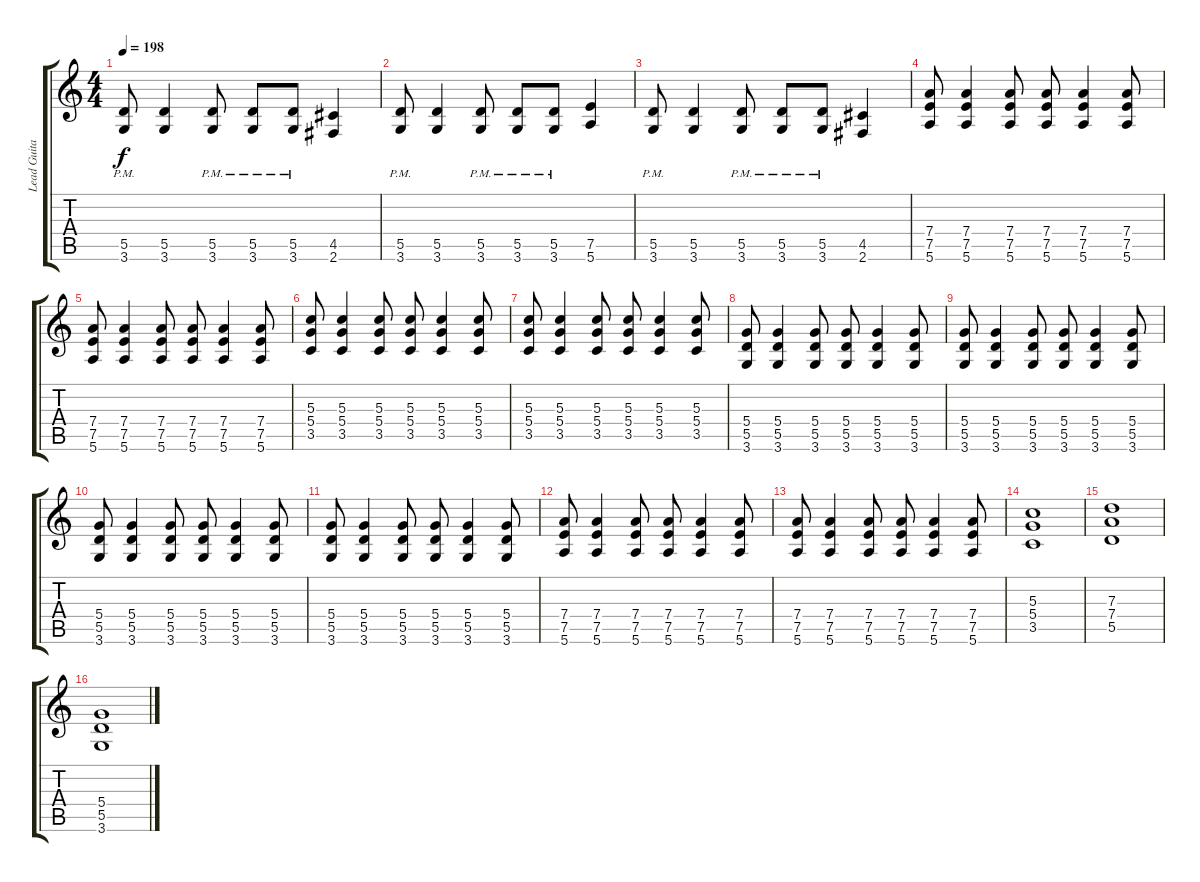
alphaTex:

\track ("Lead Guitar" "Lead Guita") {instrument overdrivenguitar}
\staff {score tabs}
\tuning (E4 B3 G3 D3 A2 E2) {hide}
\ts (4 4)
\tempo 198
\clef g2
\ks c
(5.5{pm} 3.6{pm}).8{dy f} (5.5 3.6).4 (5.5{pm} 3.6{pm}).8 (5.5{pm} 3.6{pm}).8 (5.5{pm} 3.6{pm}).8 (4.5 2.6).4 |
(5.5{pm} 3.6{pm}).8 (5.5 3.6).4 (5.5{pm} 3.6{pm}).8 (5.5{pm} 3.6{pm}).8 (5.5{pm} 3.6{pm}).8 (7.5 5.6).4 |
(5.5{pm} 3.6{pm}).8 (5.5 3.6).4 (5.5{pm} 3.6{pm}).8 (5.5{pm} 3.6{pm}).8 (5.5{pm} 3.6{pm}).8 (4.5 2.6).4 |
(7.4 7.5 5.6).8 (7.4 7.5 5.6).4 (7.4 7.5 5.6).8 (7.4 7.5 5.6).8 (7.4 7.5 5.6).4 (7.4 7.5 5.6).8 |
(7.4 7.5 5.6).8 (7.4 7.5 5.6).4 (7.4 7.5 5.6).8 (7.4 7.5 5.6).8 (7.4 7.5 5.6).4 (7.4 7.5 5.6).8 |
(5.3 5.4 3.5).8 (5.3 5.4 3.5).4 (5.3 5.4 3.5).8 (5.3 5.4 3.5).8 (5.3 5.4 3.5).4 (5.3 5.4 3.5).8 |
(5.3 5.4 3.5).8 (5.3 5.4 3.5).4 (5.3 5.4 3.5).8 (5.3 5.4 3.5).8 (5.3 5.4 3.5).4 (5.3 5.4 3.5).8 |
(5.4 5.5 3.6).8 (5.4 5.5 3.6).4 (5.4 5.5 3.6).8 (5.4 5.5 3.6).8 (5.4 5.5 3.6).4 (5.4 5.5 3.6).8 |
(5.4 5.5 3.6).8 (5.4 5.5 3.6).4 (5.4 5.5 3.6).8 (5.4 5.5 3.6).8 (5.4 5.5 3.6).4 (5.4 5.5 3.6).8 |
(5.4 5.5 3.6).8 (5.4 5.5 3.6).4 (5.4 5.5 3.6).8 (5.4 5.5 3.6).8 (5.4 5.5 3.6).4 (5.4 5.5 3.6).8 |
(5.4 5.5 3.6).8 (5.4 5.5 3.6).4 (5.4 5.5 3.6).8 (5.4 5.5 3.6).8 (5.4 5.5 3.6).4 (5.4 5.5 3.6).8 |
(7.4 7.5 5.6).8 (7.4 7.5 5.6).4 (7.4 7.5 5.6).8 (7.4 7.5 5.6).8 (7.4 7.5 5.6).4 (7.4 7.5 5.6).8 |
(7.4 7.5 5.6).8 (7.4 7.5 5.6).4 (7.4 7.5 5.6).8 (7.4 7.5 5.6).8 (7.4 7.5 5.6).4 (7.4 7.5 5.6).8 |
(5.3 5.4 3.5).1 |
(7.3 7.4 5.5).1 |
(5.4 5.5 3.6).1{volume 0}
